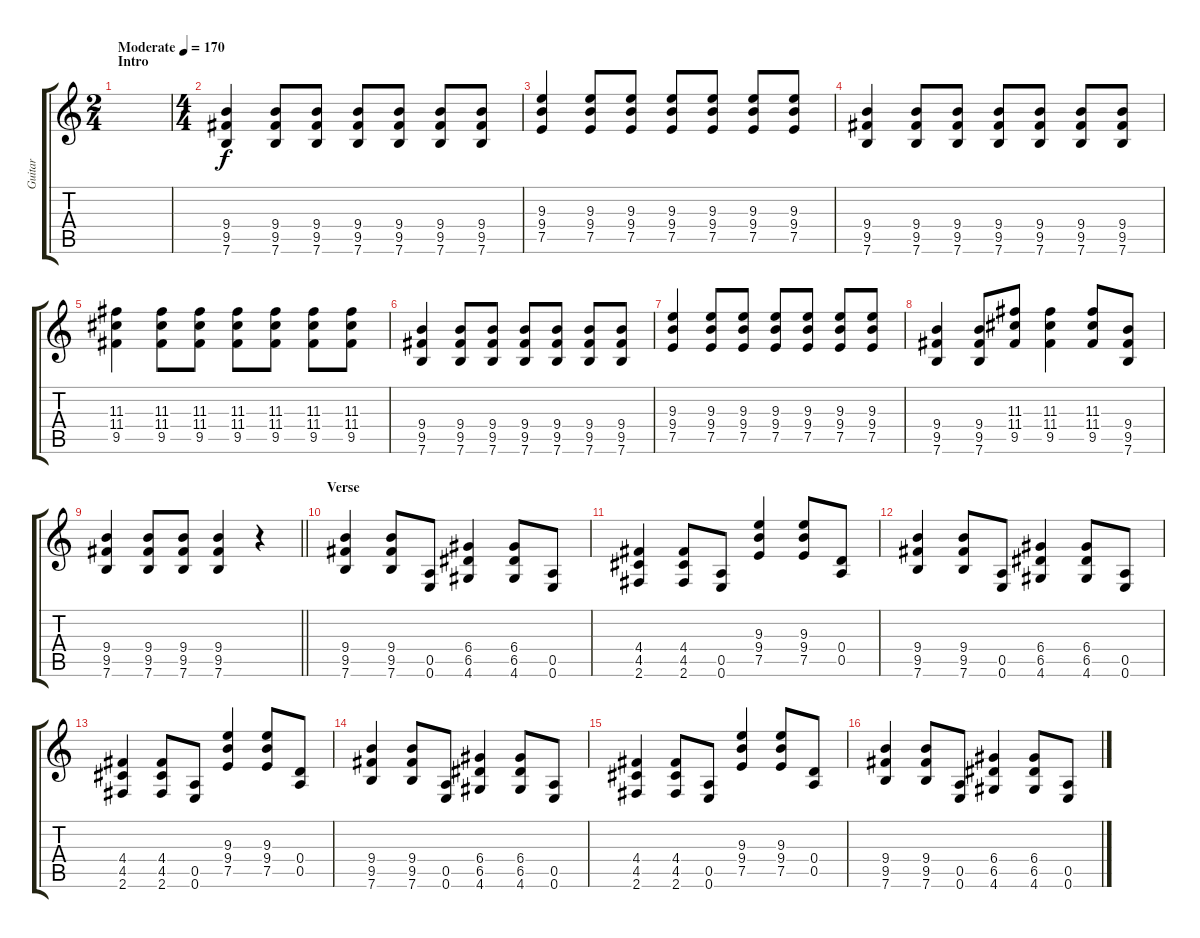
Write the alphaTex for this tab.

\track ("Guitar" "Guitar") {instrument distortionguitar}
\staff {score tabs}
\tuning (E4 B3 G3 D3 A2 E2) {hide}
\ts (2 4)
\section ("" "Intro")
\tempo (170 "Moderate")
\clef g2
\ks c
|
\ts (4 4)
(9.4 9.5 7.6).4 (9.4 9.5 7.6).8 (9.4 9.5 7.6).8 (9.4 9.5 7.6).8 (9.4 9.5 7.6).8 (9.4 9.5 7.6).8 (9.4 9.5 7.6).8 |
(9.3 9.4 7.5).4 (9.3 9.4 7.5).8 (9.3 9.4 7.5).8 (9.3 9.4 7.5).8 (9.3 9.4 7.5).8 (9.3 9.4 7.5).8 (9.3 9.4 7.5).8 |
(9.4 9.5 7.6).4 (9.4 9.5 7.6).8 (9.4 9.5 7.6).8 (9.4 9.5 7.6).8 (9.4 9.5 7.6).8 (9.4 9.5 7.6).8 (9.4 9.5 7.6).8 |
(11.3 11.4 9.5).4 (11.3 11.4 9.5).8 (11.3 11.4 9.5).8 (11.3 11.4 9.5).8 (11.3 11.4 9.5).8 (11.3 11.4 9.5).8 (11.3 11.4 9.5).8 |
(9.4 9.5 7.6).4 (9.4 9.5 7.6).8 (9.4 9.5 7.6).8 (9.4 9.5 7.6).8 (9.4 9.5 7.6).8 (9.4 9.5 7.6).8 (9.4 9.5 7.6).8 |
(9.3 9.4 7.5).4 (9.3 9.4 7.5).8 (9.3 9.4 7.5).8 (9.3 9.4 7.5).8 (9.3 9.4 7.5).8 (9.3 9.4 7.5).8 (9.3 9.4 7.5).8 |
(9.4 9.5 7.6).4 (9.4 9.5 7.6).8 (11.3 11.4 9.5).8 (11.3 11.4 9.5).4 (11.3 11.4 9.5).8 (9.4 9.5 7.6).8 |
\barLineRight lightlight
(9.4 9.5 7.6).4 (9.4 9.5 7.6).8 (9.4 9.5 7.6).8 (9.4 9.5 7.6).4 r.4 |
\section ("" "Verse")
(9.4 9.5 7.6).4 (9.4 9.5 7.6).8 (0.5 0.6).8 (6.4 6.5 4.6).4 (6.4 6.5 4.6).8 (0.5 0.6).8 |
(4.4 4.5 2.6).4 (4.4 4.5 2.6).8 (0.5 0.6).8 (9.3 9.4 7.5).4 (9.3 9.4 7.5).8 (0.4 0.5).8 |
(9.4 9.5 7.6).4 (9.4 9.5 7.6).8 (0.5 0.6).8 (6.4 6.5 4.6).4 (6.4 6.5 4.6).8 (0.5 0.6).8 |
(4.4 4.5 2.6).4 (4.4 4.5 2.6).8 (0.5 0.6).8 (9.3 9.4 7.5).4 (9.3 9.4 7.5).8 (0.4 0.5).8 |
(9.4 9.5 7.6).4 (9.4 9.5 7.6).8 (0.5 0.6).8 (6.4 6.5 4.6).4 (6.4 6.5 4.6).8 (0.5 0.6).8 |
(4.4 4.5 2.6).4 (4.4 4.5 2.6).8 (0.5 0.6).8 (9.3 9.4 7.5).4 (9.3 9.4 7.5).8 (0.4 0.5).8 |
(9.4 9.5 7.6).4 (9.4 9.5 7.6).8 (0.5 0.6).8 (6.4 6.5 4.6).4 (6.4 6.5 4.6).8 (0.5 0.6).8
